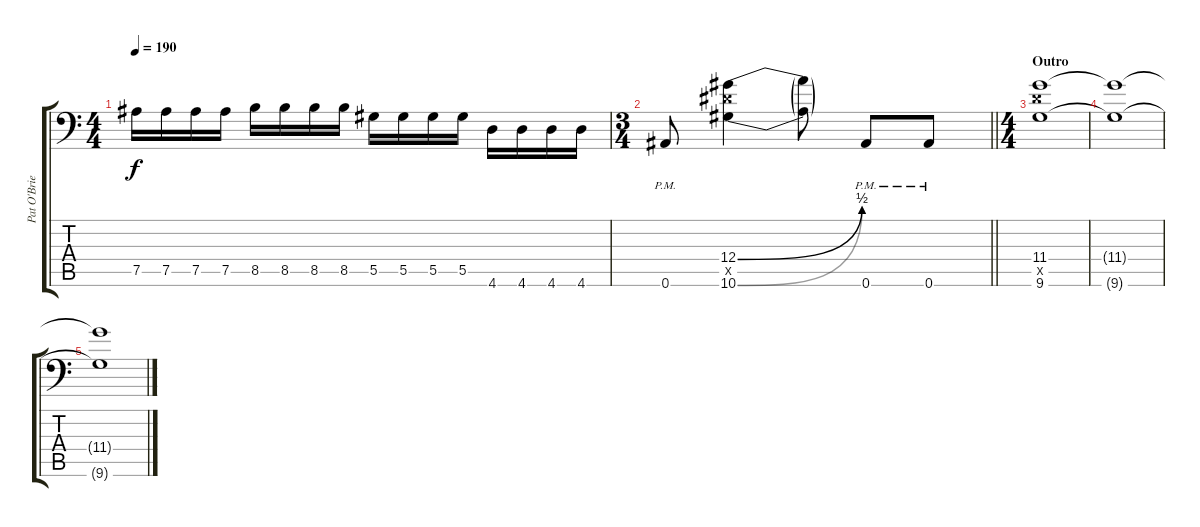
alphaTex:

\track ("Pat O'Brien" "Pat O'Brie") {instrument distortionguitar}
\staff {score tabs}
\tuning (Bb3 F3 Db3 Ab2 Eb2 Bb1) {hide}
\ts (4 4)
\tempo 190
\clef f4
\ks c
7.5.16{dy f} 7.5.16 7.5.16 7.5.16 8.5.16 8.5.16 8.5.16 8.5.16 5.5.16 5.5.16 5.5.16 5.5.16 4.6.16 4.6.16 4.6.16 4.6.16 |
\ts (3 4)
\barLineRight lightlight
0.6{pm}.8 (12.4{be (bend 0 0 60 2)} 12.5{x} 10.6{be (bend 0 0 60 2)}).4 (12.4{t} 10.6{t}).8 0.6{pm}.8 0.6{pm}.8 |
\ts (4 4)
\section ("" "Outro")
(11.4 11.5{x} 9.6).1 |
(11.4{t} 9.6{t}).1 |
(11.4{t} 9.6{t}).1
